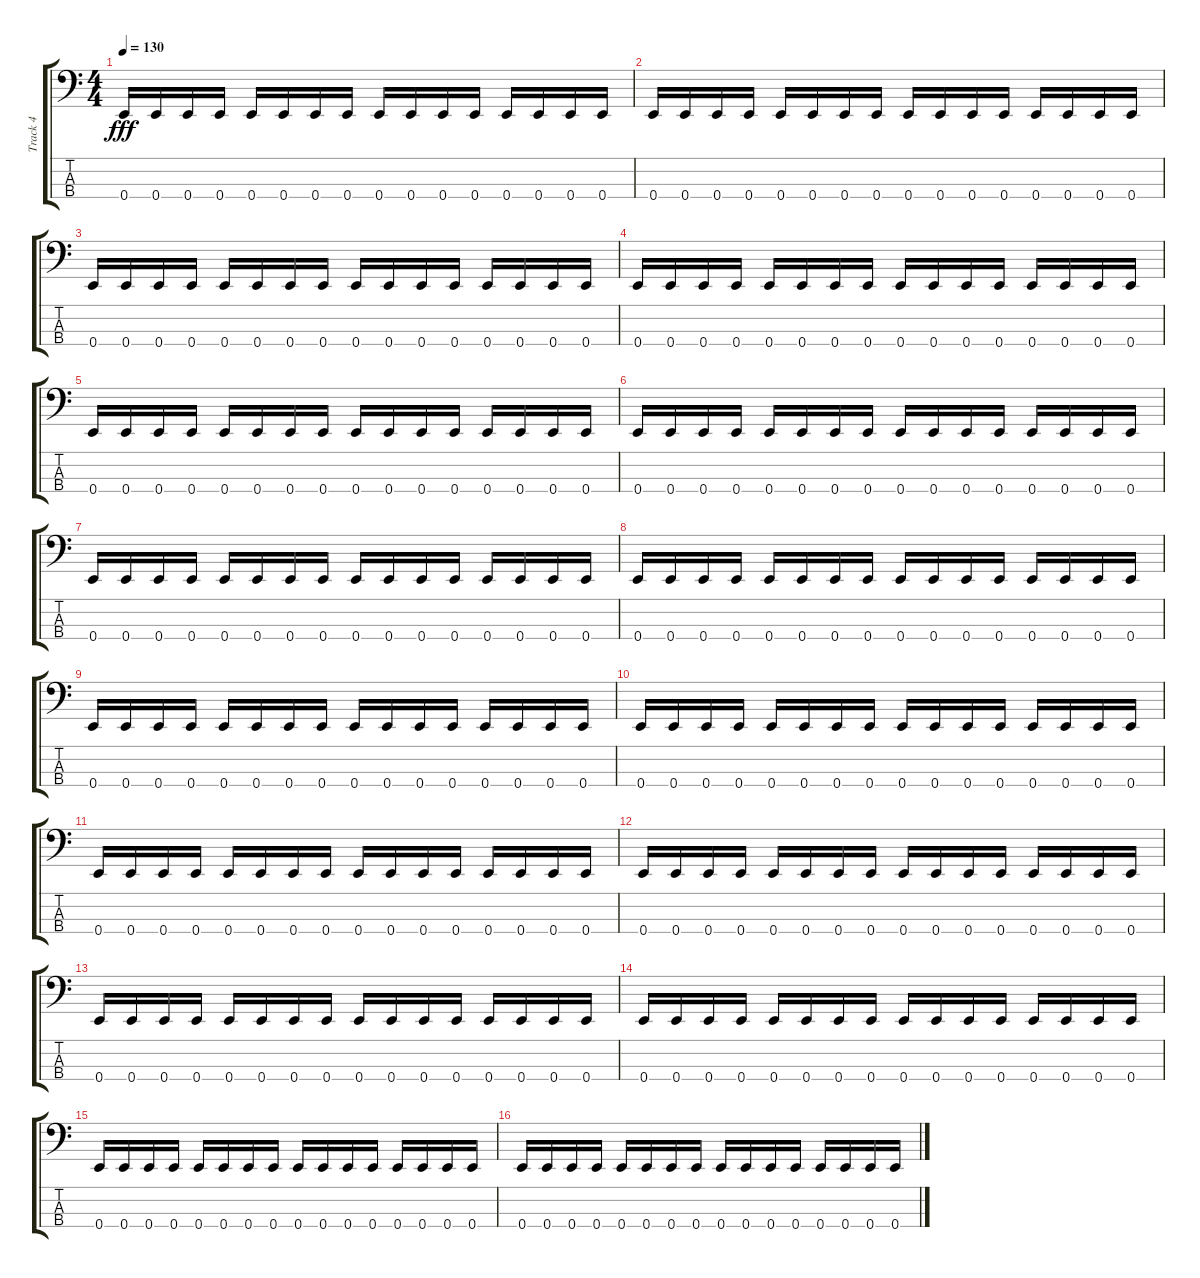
\track ("Track 4" "Track 4") {instrument electricbasspick}
\staff {score tabs}
\tuning (G2 D2 A1 E1) {hide}
\ts (4 4)
\tempo 130
\clef f4
\ks c
0.4.16{dy fff instrument electricbasspick} 0.4.16 0.4.16 0.4.16 0.4.16 0.4.16 0.4.16 0.4.16 0.4.16 0.4.16 0.4.16 0.4.16 0.4.16 0.4.16 0.4.16 0.4.16 |
0.4.16 0.4.16 0.4.16 0.4.16 0.4.16 0.4.16 0.4.16 0.4.16 0.4.16 0.4.16 0.4.16 0.4.16 0.4.16 0.4.16 0.4.16 0.4.16 |
0.4.16 0.4.16 0.4.16 0.4.16 0.4.16 0.4.16 0.4.16 0.4.16 0.4.16 0.4.16 0.4.16 0.4.16 0.4.16 0.4.16 0.4.16 0.4.16 |
0.4.16 0.4.16 0.4.16 0.4.16 0.4.16 0.4.16 0.4.16 0.4.16 0.4.16 0.4.16 0.4.16 0.4.16 0.4.16 0.4.16 0.4.16 0.4.16 |
0.4.16 0.4.16 0.4.16 0.4.16 0.4.16 0.4.16 0.4.16 0.4.16 0.4.16 0.4.16 0.4.16 0.4.16 0.4.16 0.4.16 0.4.16 0.4.16 |
0.4.16 0.4.16 0.4.16 0.4.16 0.4.16 0.4.16 0.4.16 0.4.16 0.4.16 0.4.16 0.4.16 0.4.16 0.4.16 0.4.16 0.4.16 0.4.16 |
0.4.16 0.4.16 0.4.16 0.4.16 0.4.16 0.4.16 0.4.16 0.4.16 0.4.16 0.4.16 0.4.16 0.4.16 0.4.16 0.4.16 0.4.16 0.4.16 |
0.4.16 0.4.16 0.4.16 0.4.16 0.4.16 0.4.16 0.4.16 0.4.16 0.4.16 0.4.16 0.4.16 0.4.16 0.4.16 0.4.16 0.4.16 0.4.16 |
0.4.16 0.4.16 0.4.16 0.4.16 0.4.16 0.4.16 0.4.16 0.4.16 0.4.16 0.4.16 0.4.16 0.4.16 0.4.16 0.4.16 0.4.16 0.4.16 |
0.4.16 0.4.16 0.4.16 0.4.16 0.4.16 0.4.16 0.4.16 0.4.16 0.4.16 0.4.16 0.4.16 0.4.16 0.4.16 0.4.16 0.4.16 0.4.16 |
0.4.16 0.4.16 0.4.16 0.4.16 0.4.16 0.4.16 0.4.16 0.4.16 0.4.16 0.4.16 0.4.16 0.4.16 0.4.16 0.4.16 0.4.16 0.4.16 |
0.4.16 0.4.16 0.4.16 0.4.16 0.4.16 0.4.16 0.4.16 0.4.16 0.4.16 0.4.16 0.4.16 0.4.16 0.4.16 0.4.16 0.4.16 0.4.16 |
0.4.16 0.4.16 0.4.16 0.4.16 0.4.16 0.4.16 0.4.16 0.4.16 0.4.16 0.4.16 0.4.16 0.4.16 0.4.16 0.4.16 0.4.16 0.4.16 |
0.4.16 0.4.16 0.4.16 0.4.16 0.4.16 0.4.16 0.4.16 0.4.16 0.4.16 0.4.16 0.4.16 0.4.16 0.4.16 0.4.16 0.4.16 0.4.16 |
0.4.16 0.4.16 0.4.16 0.4.16 0.4.16 0.4.16 0.4.16 0.4.16 0.4.16 0.4.16 0.4.16 0.4.16 0.4.16 0.4.16 0.4.16 0.4.16 |
0.4.16 0.4.16 0.4.16 0.4.16 0.4.16 0.4.16 0.4.16 0.4.16 0.4.16 0.4.16 0.4.16 0.4.16 0.4.16 0.4.16 0.4.16 0.4.16
